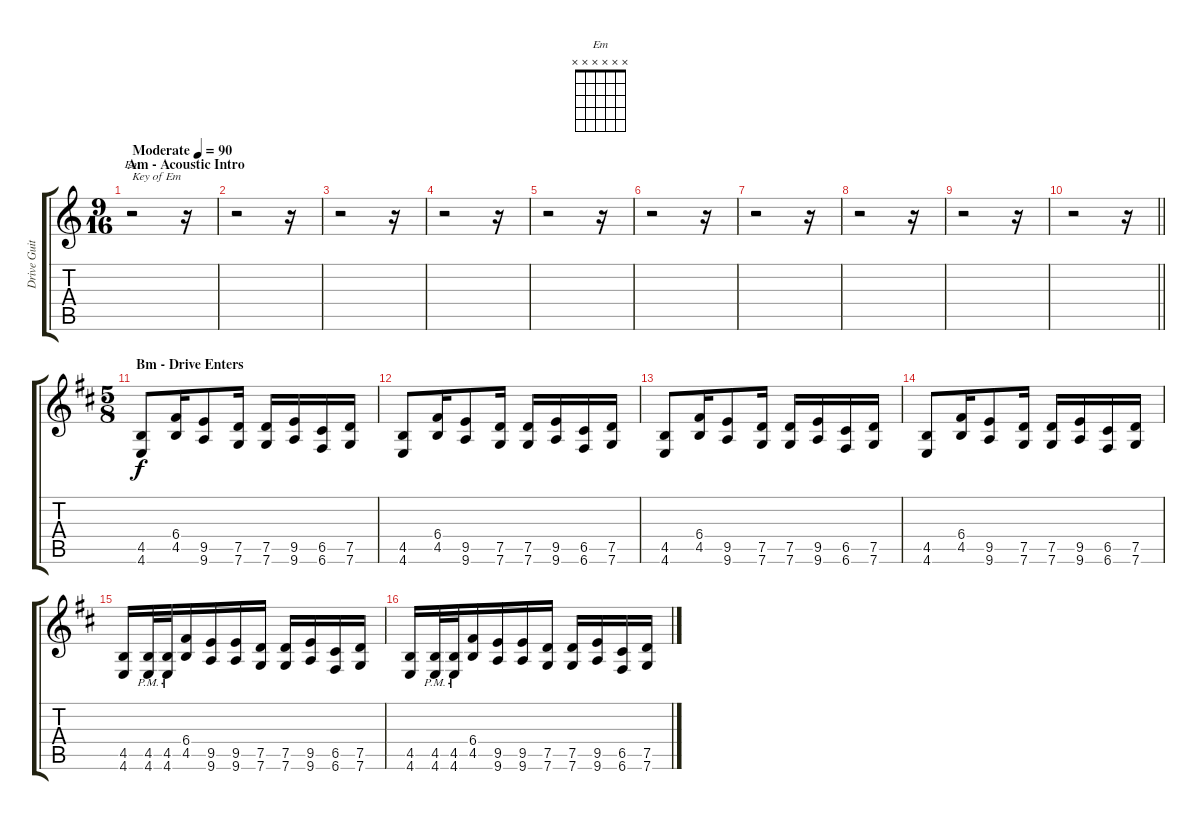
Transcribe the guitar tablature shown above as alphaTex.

\track ("Drive Guitar (Malakian)" "Drive Guit") {instrument overdrivenguitar}
\staff {score tabs}
\tuning (D4 A3 F3 C3 G2 C2) {hide}
\chord ("Em" x x x x x x)
\ts (9 16)
\section ("" "Am - Acoustic Intro")
\tempo (90 "Moderate")
\clef g2
\ks aminor
r.2{ch "Em" txt "Key of Em" dy f instrument overdrivenguitar} r.16 |
r.2 r.16 |
r.2 r.16 |
r.2 r.16 |
r.2 r.16 |
r.2 r.16 |
r.2 r.16 |
r.2 r.16 |
r.2 r.16 |
\barLineRight lightlight
r.2 r.16 |
\ts (5 8)
\section ("" "Bm - Drive Enters")
\ks bminor
(4.5 4.6).8 (6.4 4.5).16 (9.5 9.6).8 (7.5 7.6).16 (7.5 7.6).16 (9.5 9.6).16 (6.5 6.6).16 (7.5 7.6).16 |
(4.5 4.6).8 (6.4 4.5).16 (9.5 9.6).8 (7.5 7.6).16 (7.5 7.6).16 (9.5 9.6).16 (6.5 6.6).16 (7.5 7.6).16 |
(4.5 4.6).8 (6.4 4.5).16 (9.5 9.6).8 (7.5 7.6).16 (7.5 7.6).16 (9.5 9.6).16 (6.5 6.6).16 (7.5 7.6).16 |
(4.5 4.6).8 (6.4 4.5).16 (9.5 9.6).8 (7.5 7.6).16 (7.5 7.6).16 (9.5 9.6).16 (6.5 6.6).16 (7.5 7.6).16 |
(4.5 4.6).16 (4.5{pm} 4.6{pm}).32 (4.5{pm} 4.6{pm}).32 (6.4 4.5).16 (9.5 9.6).16 (9.5 9.6).16 (7.5 7.6).16 (7.5 7.6).16 (9.5 9.6).16 (6.5 6.6).16 (7.5 7.6).16 |
(4.5 4.6).16 (4.5{pm} 4.6{pm}).32 (4.5{pm} 4.6{pm}).32 (6.4 4.5).16 (9.5 9.6).16 (9.5 9.6).16 (7.5 7.6).16 (7.5 7.6).16 (9.5 9.6).16 (6.5 6.6).16 (7.5 7.6).16
